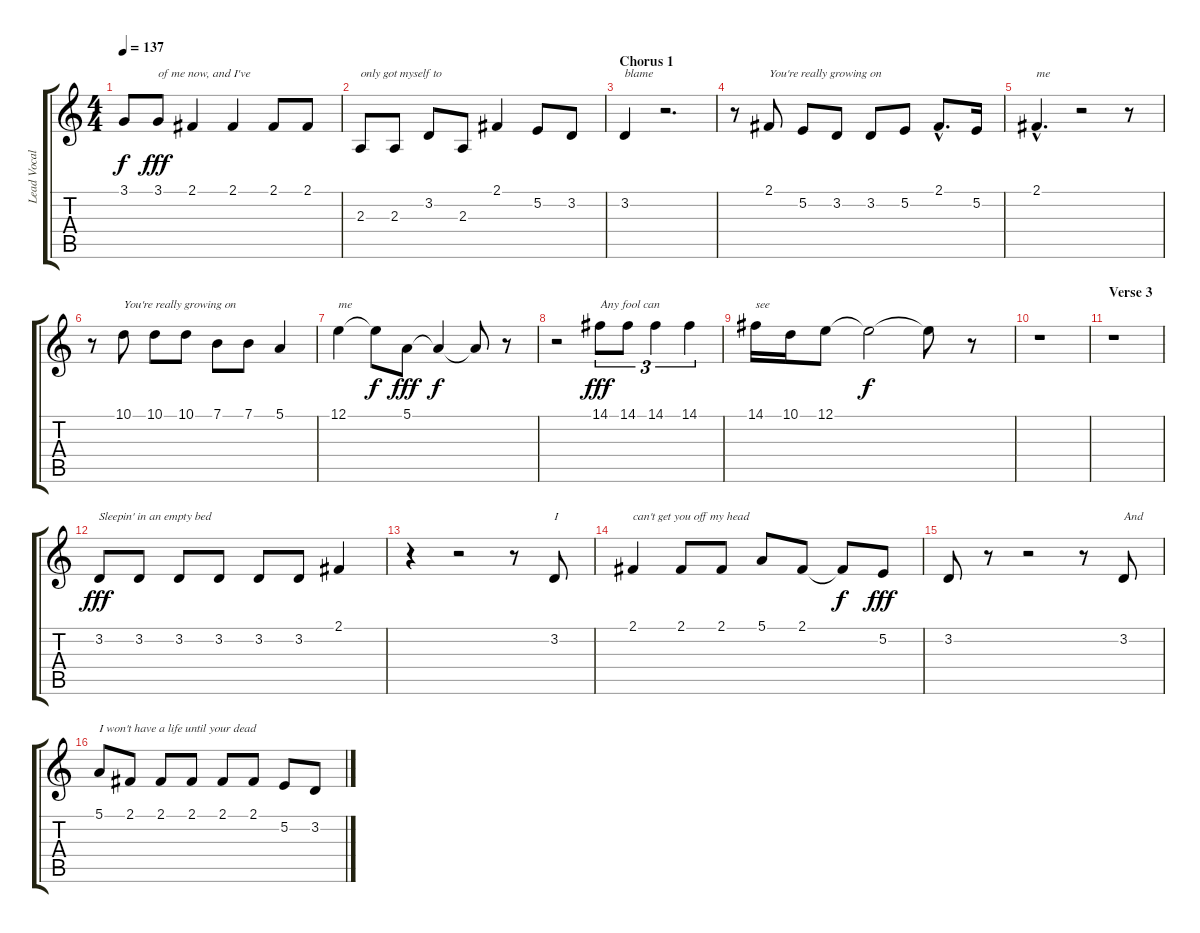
\track ("Lead Vocals" "Lead Vocal") {instrument tenorsax}
\staff {score tabs}
\tuning (E4 B3 G3 D3 A2 E2) {hide}
\ts (4 4)
\tempo 137
\clef g2
\ks c
3.1{t}.8{dy f} 3.1.8{txt "of me now, and I've" dy fff} 2.1.4 2.1.4 2.1.8 2.1.8 |
2.3.8{txt "only got myself to "} 2.3.8 3.2.8 2.3.8 2.1.4 5.2.8 3.2.8 |
\section ("" "Chorus 1")
3.2.4{txt "blame"} r.2{d} |
r.8 2.1.8{txt "You're really growing on"} 5.2.8 3.2.8 3.2.8 5.2.8 2.1{hac}.8{d} 5.2.16 |
2.1{hac}.4{d txt "me"} r.2 r.8 |
r.8 10.1.8{txt "You're really growing on"} 10.1.8 10.1.8 7.1.8 7.1.8 5.1.4 |
12.1.4{txt "me"} 12.1{t}.8{dy f} 5.1.8{dy fff} 5.1{t}.4{dy f} 5.1{t}.8 r.8 |
r.2 14.1.8{tu (3 2) txt "Any fool can" dy fff} 14.1.8{tu (3 2)} 14.1.4{tu (3 2)} 14.1.4{tu (3 2)} |
14.1.16{txt "see"} 10.1.16 12.1.8 12.1{t}.2{dy f} 12.1{t}.8 r.8 |
r.1 |
\section ("" "Verse 3")
r.1 |
3.2.8{txt "Sleepin' in an empty bed" dy fff} 3.2.8 3.2.8 3.2.8 3.2.8 3.2.8 2.1.4 |
r.4 r.2 r.8 3.2.8{txt "I"} |
2.1.4{txt "can't get you off my head"} 2.1.8 2.1.8 5.1.8 2.1.8 2.1{t}.8{dy f} 5.2.8{dy fff} |
3.2.8 r.8 r.2 r.8 3.2.8{txt "And"} |
5.1.8{txt "I won't have a life until your dead"} 2.1.8 2.1.8 2.1.8 2.1.8 2.1.8 5.2.8 3.2.8
